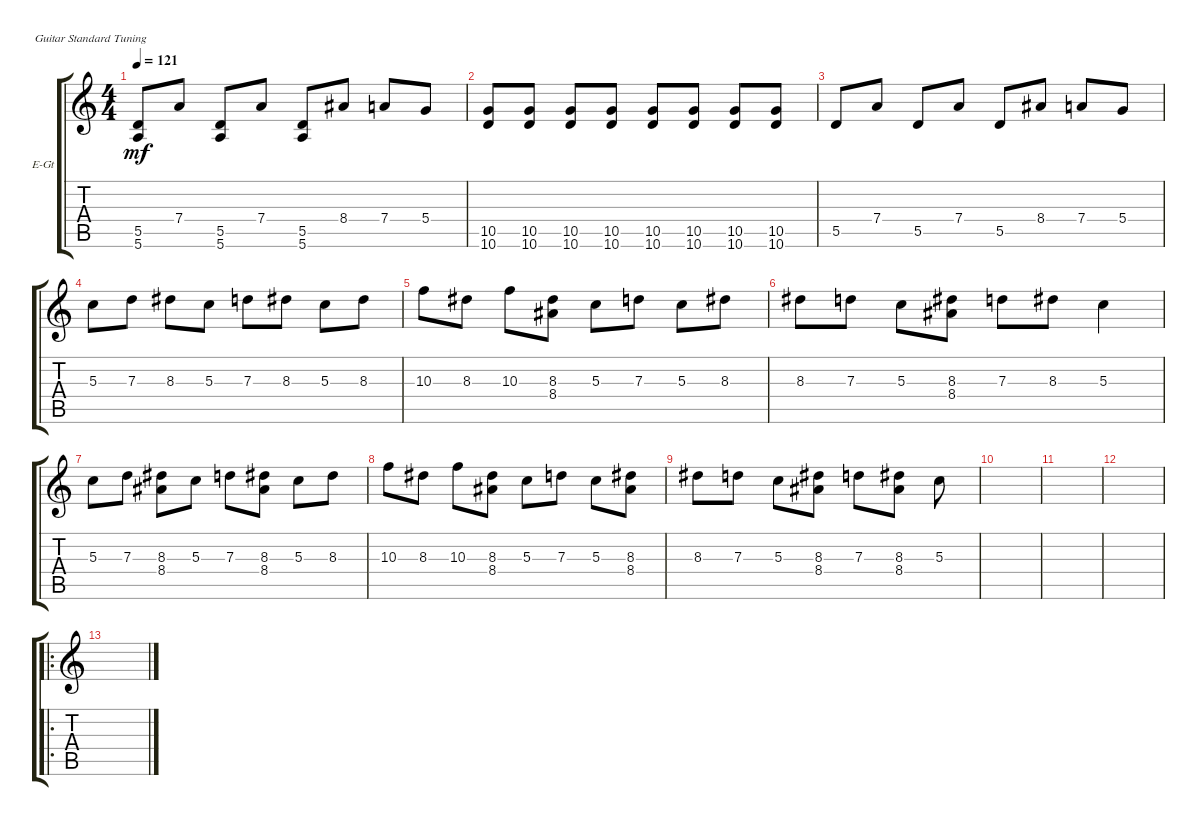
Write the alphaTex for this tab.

\defaultSystemsLayout 4
\bracketExtendMode groupsimilarinstruments
\firstSystemTrackNameOrientation horizontal
\otherSystemsTrackNameOrientation horizontal
\track ("DD" "E-Gt") {instrument distortionguitar}
\staff {score tabs}
\tuning (E4 B3 G3 D3 A2 E2)
\ts (4 4)
\tempo 121
\clef g2
\ks c
(5.5 5.6).8{dy mf} 7.4.8 (5.5 5.6).8 7.4.8 (5.5 5.6).8 8.4.8 7.4.8 5.4.8 |
(10.6 10.5).8 (10.6 10.5).8 (10.6 10.5).8 (10.6 10.5).8 (10.6 10.5).8 (10.6 10.5).8 (10.6 10.5).8 (10.6 10.5).8 |
5.5.8 7.4.8 5.5.8 7.4.8 5.5.8 8.4.8 7.4.8 5.4.8 |
5.3.8 7.3.8 8.3.8 5.3.8 7.3.8 8.3.8 5.3.8 8.3.8 |
10.3.8 8.3.8 10.3.8 (8.3 8.4).8 5.3.8 7.3.8 5.3.8 8.3.8 |
8.3.8 7.3.8 5.3.8 (8.3 8.4).8 7.3.8 8.3.8 5.3.4 |
5.3.8 7.3.8 (8.3 8.4).8 5.3.8 7.3.8 (8.3 8.4).8 5.3.8 8.3.8 |
10.3.8 8.3.8 10.3.8 (8.3 8.4).8 5.3.8 7.3.8 5.3.8 (8.3 8.4).8 |
8.3.8 7.3.8 5.3.8 (8.3 8.4).8 7.3.8 (8.3 8.4).8 5.3.8 |
|
|
|
\ro
